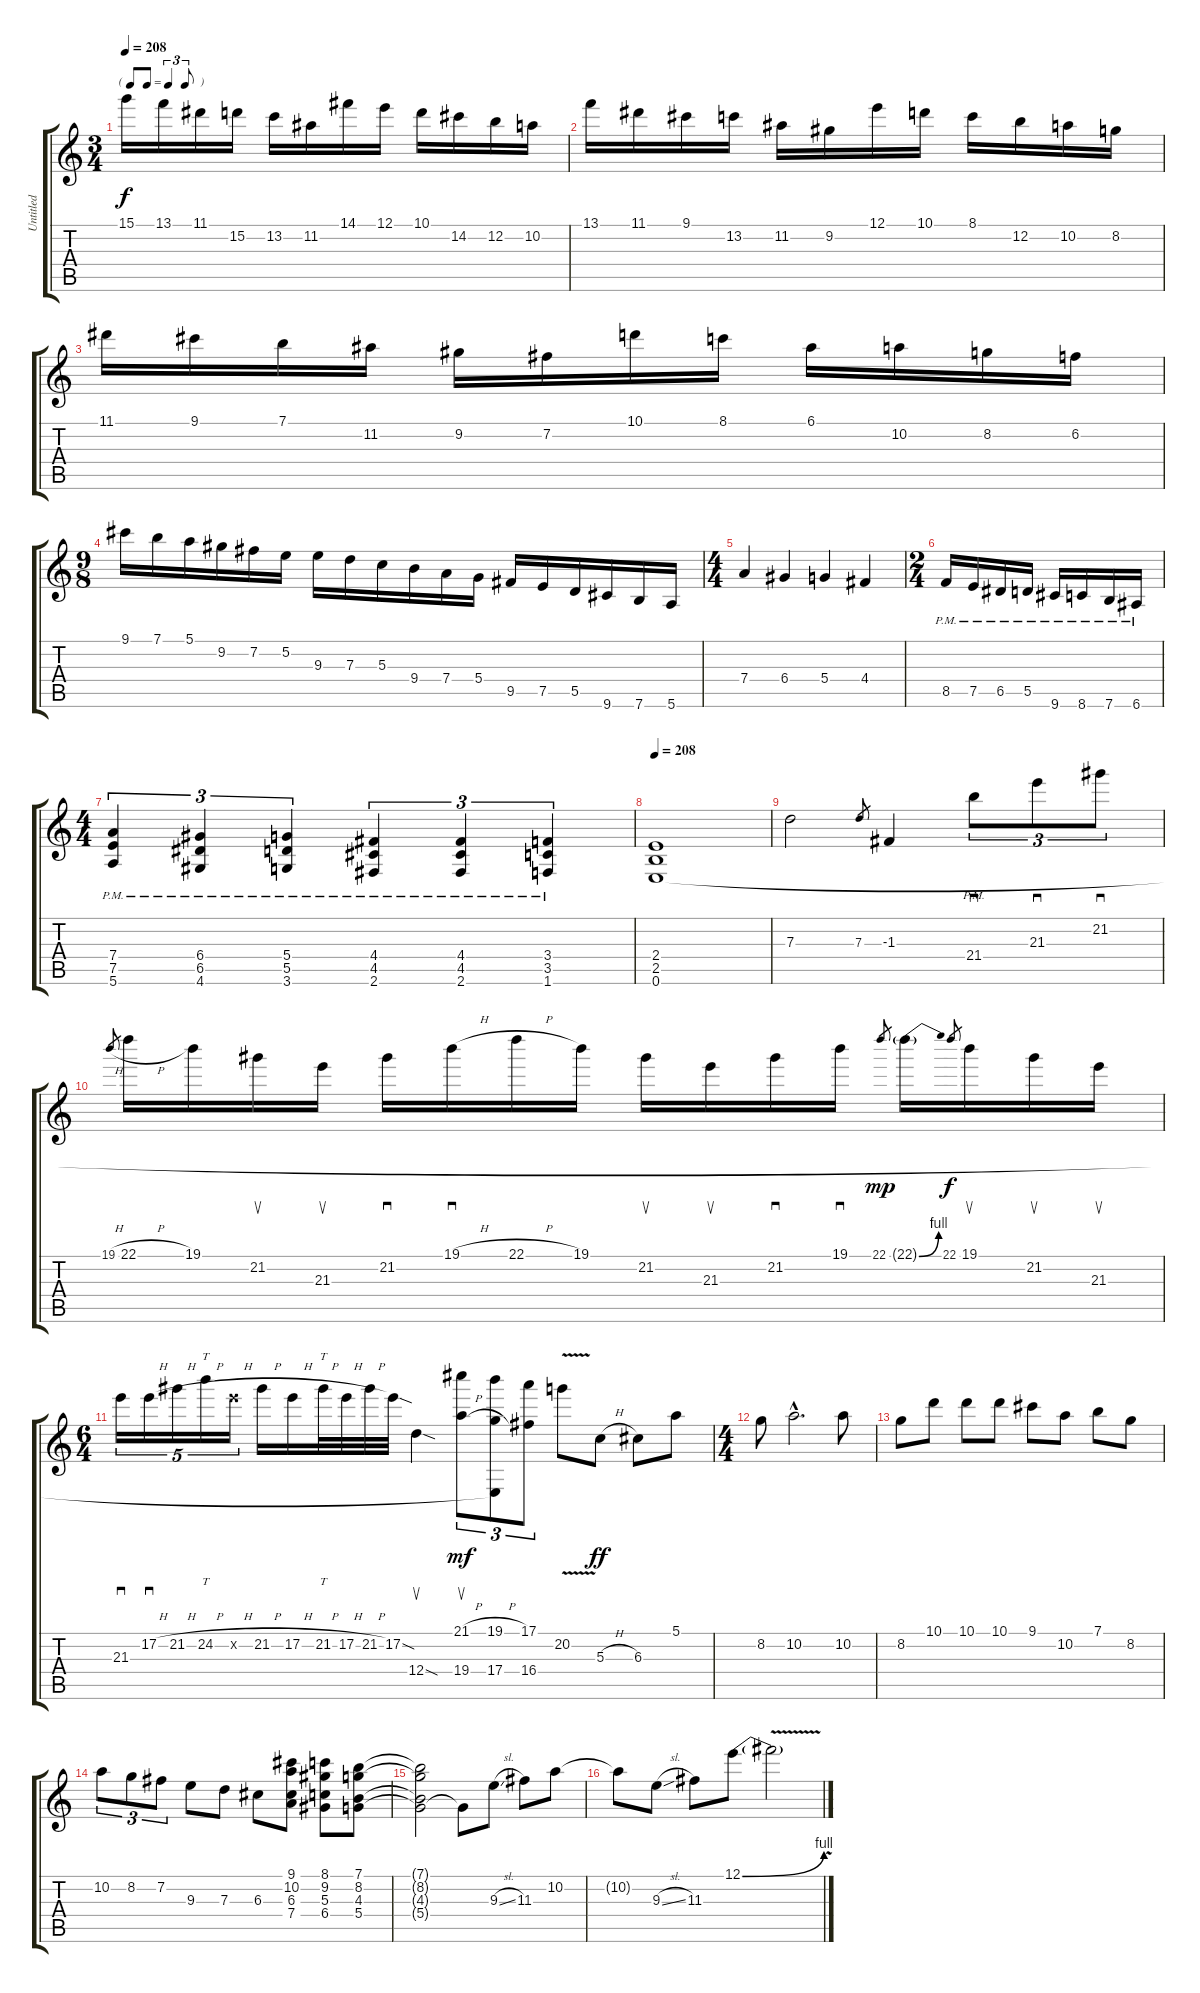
\track ("Untitled" "Untitled") {instrument overdrivenguitar}
\staff {score tabs}
\tuning (E4 B3 G3 D3 A2 E2) {hide}
\ts (3 4)
\tf triplet8th
\tempo 208
\clef g2
\ks c
15.1.16{dy f} 13.1.16 11.1.16 15.2.16 13.2.16 11.2.16 14.1.16 12.1.16 10.1.16 14.2.16 12.2.16 10.2.16 |
13.1.16 11.1.16 9.1.16 13.2.16 11.2.16 9.2.16 12.1.16 10.1.16 8.1.16 12.2.16 10.2.16 8.2.16 |
11.1.16 9.1.16 7.1.16 11.2.16 9.2.16 7.2.16 10.1.16 8.1.16 6.1.16 10.2.16 8.2.16 6.2.16 |
\ts (9 8)
9.1.16 7.1.16 5.1.16 9.2.16 7.2.16 5.2.16 9.3.16 7.3.16 5.3.16 9.4.16 7.4.16 5.4.16 9.5.16 7.5.16 5.5.16 9.6.16 7.6.16 5.6.16 |
\ts (4 4)
7.4.4 6.4.4 5.4.4 4.4.4 |
\ts (2 4)
8.5{pm}.16 7.5{pm}.16 6.5{pm}.16 5.5{pm}.16 9.6{pm}.16 8.6{pm}.16 7.6{pm}.16 6.6{pm}.16 |
\ts (4 4)
(7.4{pm} 7.5{pm} 5.6{pm}).4{tu (3 2)} (6.4{pm} 6.5{pm} 4.6{pm}).4{tu (3 2)} (5.4{pm} 5.5{pm} 3.6{pm}).4{tu (3 2)} (4.4{pm} 4.5{pm} 2.6{pm}).4{tu (3 2)} (4.4{pm} 4.5{pm} 2.6{pm}).4{tu (3 2)} (3.4{pm} 3.5{pm} 1.6{pm}).4{tu (3 2)} |
\tempo 208
(2.4 2.5 0.6).1 |
7.3.2 7.3.8{gr} -1.3.4 21.4{pm}.8{sd tu (3 2)} 21.3.8{sd tu (3 2)} 21.2.8{sd tu (3 2)} |
19.1{h}.8{gr} 22.1{h}.16 19.1.16 21.2.16{su} 21.3.16{su} 21.2.16{sd} 19.1{h}.16{sd} 22.1{h}.16 19.1.16 21.2.16{su} 21.3.16{su} 21.2.16{sd} 19.1.16{sd} 22.1.8{gr dy mp} 22.1{be (bend 0 0 60 4) g}.16 22.1.8{gr dy f} 19.1.16{su} 21.2.16{su} 21.3.16{su} |
\ts (6 4)
21.3.16{sd tu (5 4)} 17.2{h}.16{sd tu (5 4)} 21.2{h}.16{tu (5 4)} 24.2{h}.16{tt tu (5 4)} 17.2{h x}.16{tu (5 4)} 21.2{h}.16 17.2{h}.16 21.2{h}.32{tt} 17.2{h}.32 21.2{h}.32 17.2{sod}.32 12.4{sod}.4{su} (21.1{h} 19.4{h}).8{su tu (3 2) dy mf} (19.1{h} 17.4{h} 0.6{t}).8{tu (3 2)} (17.1 16.4).8{tu (3 2)} 20.2{v}.8 5.3{h}.8{dy ff} 6.3.8 5.1.8 |
\ts (4 4)
8.2.8 10.2{hac}.2{d} 10.2.8 |
8.2.8 10.1.8 10.1.8 10.1.8 9.1.8 10.2.8 7.1.8 8.2.8 |
10.2.8{tu (3 2)} 8.2.8{tu (3 2)} 7.2.8{tu (3 2)} 9.3.8 7.3.8 6.3.8 (9.1 10.2 6.3 7.4).8 (8.1 9.2 5.3 6.4).8 (7.1 8.2 4.3 5.4).8 |
(7.1{t} 8.2{t} 4.3{t} 5.4{t}).2 5.4{t}.8 9.3{sl}.8 11.3.8 10.2.8 |
10.2{t}.8 9.3{sl}.8 11.3.8 12.1{be (bend 0 0 60 4)}.8 12.1{v t}.2
